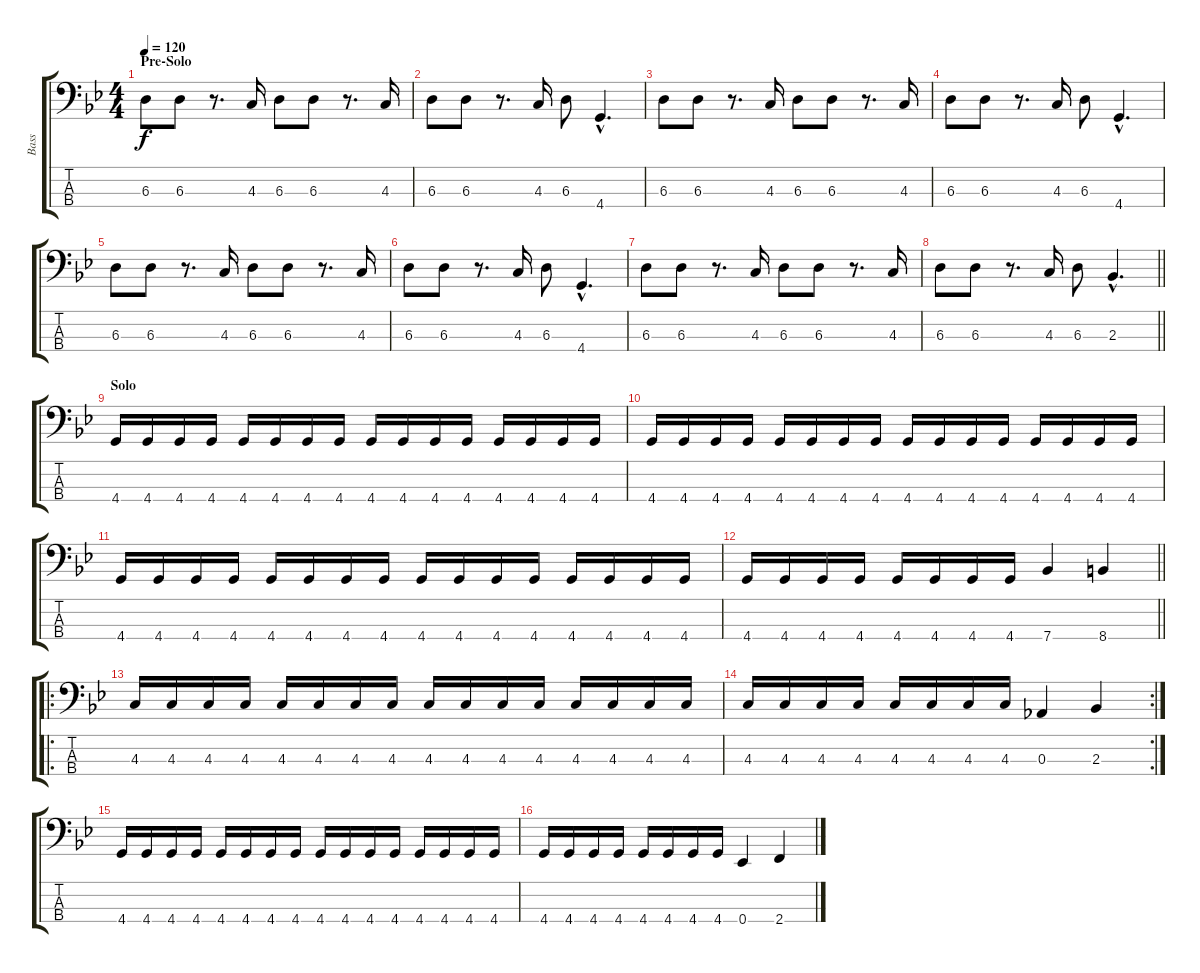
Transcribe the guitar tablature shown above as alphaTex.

\track ("Bass" "Bass") {instrument electricbasspick}
\staff {score tabs}
\tuning (Gb2 Db2 Ab1 Eb1) {hide}
\ts (4 4)
\section ("" "Pre-Solo")
\tempo 120
\clef f4
\ks bb
6.3.8{dy f} 6.3.8 r.8{d} 4.3.16 6.3.8 6.3.8 r.8{d} 4.3.16 |
6.3.8 6.3.8 r.8{d} 4.3.16 6.3.8 4.4{hac}.4{d} |
6.3.8 6.3.8 r.8{d} 4.3.16 6.3.8 6.3.8 r.8{d} 4.3.16 |
6.3.8 6.3.8 r.8{d} 4.3.16 6.3.8 4.4{hac}.4{d} |
6.3.8 6.3.8 r.8{d} 4.3.16 6.3.8 6.3.8 r.8{d} 4.3.16 |
6.3.8 6.3.8 r.8{d} 4.3.16 6.3.8 4.4{hac}.4{d} |
6.3.8 6.3.8 r.8{d} 4.3.16 6.3.8 6.3.8 r.8{d} 4.3.16 |
\barLineRight lightlight
6.3.8 6.3.8 r.8{d} 4.3.16 6.3.8 2.3{hac}.4{d} |
\section ("" "Solo")
4.4.16 4.4.16 4.4.16 4.4.16 4.4.16 4.4.16 4.4.16 4.4.16 4.4.16 4.4.16 4.4.16 4.4.16 4.4.16 4.4.16 4.4.16 4.4.16 |
4.4.16 4.4.16 4.4.16 4.4.16 4.4.16 4.4.16 4.4.16 4.4.16 4.4.16 4.4.16 4.4.16 4.4.16 4.4.16 4.4.16 4.4.16 4.4.16 |
4.4.16 4.4.16 4.4.16 4.4.16 4.4.16 4.4.16 4.4.16 4.4.16 4.4.16 4.4.16 4.4.16 4.4.16 4.4.16 4.4.16 4.4.16 4.4.16 |
\barLineRight lightlight
4.4.16 4.4.16 4.4.16 4.4.16 4.4.16 4.4.16 4.4.16 4.4.16 7.4.4 8.4.4 |
\ro
4.3.16 4.3.16 4.3.16 4.3.16 4.3.16 4.3.16 4.3.16 4.3.16 4.3.16 4.3.16 4.3.16 4.3.16 4.3.16 4.3.16 4.3.16 4.3.16 |
\rc 2
4.3.16 4.3.16 4.3.16 4.3.16 4.3.16 4.3.16 4.3.16 4.3.16 0.3.4 2.3.4 |
4.4.16 4.4.16 4.4.16 4.4.16 4.4.16 4.4.16 4.4.16 4.4.16 4.4.16 4.4.16 4.4.16 4.4.16 4.4.16 4.4.16 4.4.16 4.4.16 |
4.4.16 4.4.16 4.4.16 4.4.16 4.4.16 4.4.16 4.4.16 4.4.16 0.4.4 2.4.4
